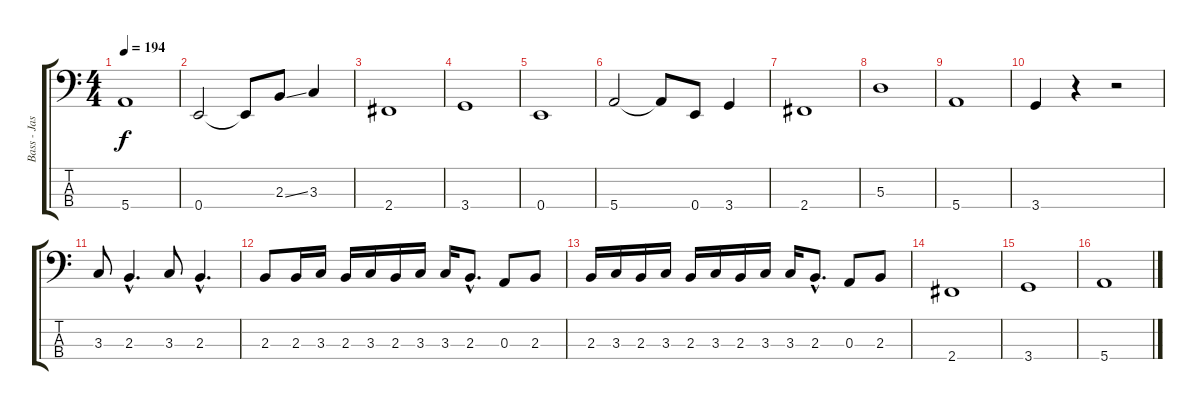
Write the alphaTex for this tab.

\track ("Bass - Jason" "Bass - Jas") {instrument electricbassfinger}
\staff {score tabs}
\tuning (G2 D2 A1 E1) {hide}
\ts (4 4)
\tempo 194
\clef f4
\ks c
5.4.1{dy f} |
0.4.2 0.4{t}.8 2.3{ss}.8 3.3.4 |
2.4.1 |
3.4.1 |
0.4.1 |
5.4.2 5.4{t}.8 0.4.8 3.4.4 |
2.4.1 |
5.3.1 |
5.4.1 |
3.4.4 r.4 r.2 |
3.3.8 2.3{hac}.4{d} 3.3.8 2.3{hac}.4{d} |
2.3.8 2.3.16 3.3.16 2.3.16 3.3.16 2.3.16 3.3.16 3.3.16 2.3{hac}.8{d} 0.3.8 2.3.8 |
2.3.16 3.3.16 2.3.16 3.3.16 2.3.16 3.3.16 2.3.16 3.3.16 3.3.16 2.3{hac}.8{d} 0.3.8 2.3.8 |
2.4.1 |
3.4.1 |
5.4.1
